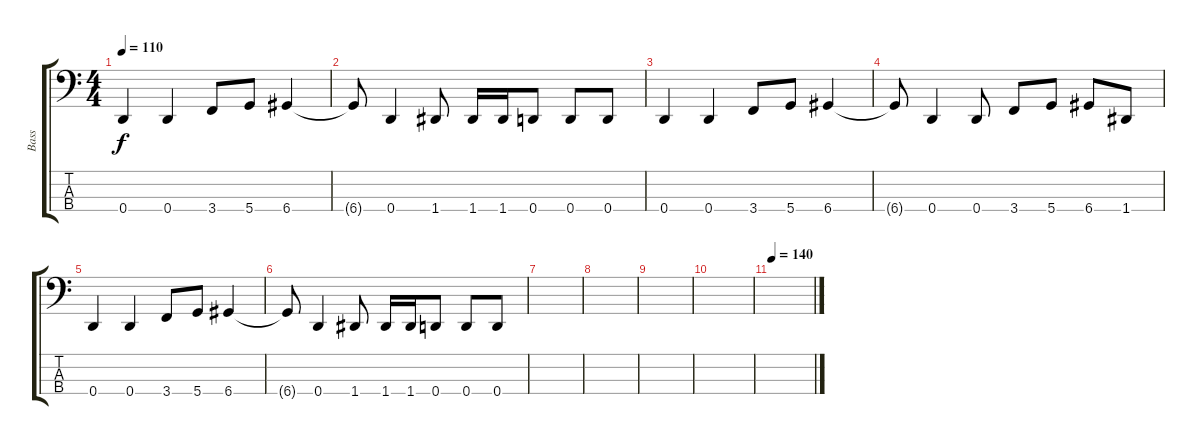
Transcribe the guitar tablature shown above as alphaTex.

\track ("Bass" "Bass") {instrument electricbasspick}
\staff {score tabs}
\tuning (G2 D2 A1 D1) {hide}
\ts (4 4)
\tempo 110
\clef f4
\ks c
0.4.4{dy f} 0.4.4 3.4.8 5.4.8 6.4.4 |
6.4{t}.8 0.4.4 1.4.8 1.4.16 1.4.16 0.4.8 0.4.8 0.4.8 |
0.4.4 0.4.4 3.4.8 5.4.8 6.4.4 |
6.4{t}.8 0.4.4 0.4.8 3.4.8 5.4.8 6.4.8 1.4.8 |
0.4.4 0.4.4 3.4.8 5.4.8 6.4.4 |
6.4{t}.8 0.4.4 1.4.8 1.4.16 1.4.16 0.4.8 0.4.8 0.4.8 |
|
|
|
|
\tempo 140
